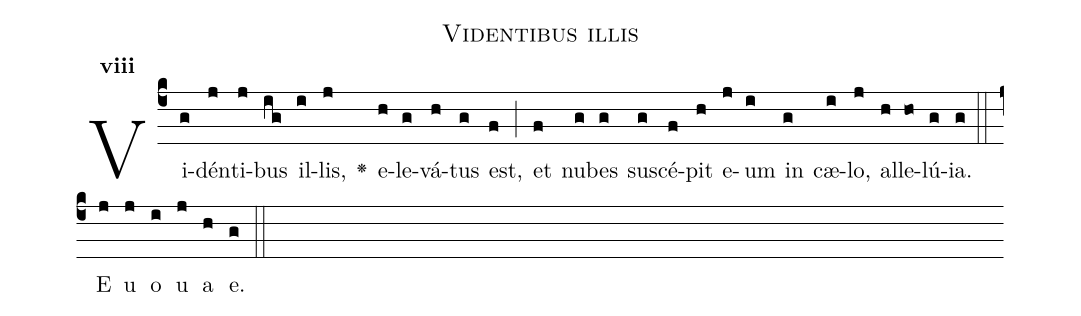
name:Videntibus illis;
office-part:Antiphona;
mode:8;
%%
initial-style: 1;
name: Videntibus illis
book: Antiphonae & Responsoria/Tomus II, p. 237;
occasion: In Ascensione Domini;
office-part: Laudes Ant 3;
user-notes: ;
commentary: ;
annotation: 8g;
centering-scheme: english;
fontsize: 12;
font: OFLSortsMillGoudy;
height: 11;
width: 4.5;
%%
(c4)Vi(g)dén(j)ti(j)bus(ig) il(i)lis,(j) <v>\greheightstar</v>() e(h)le(g)vá(h)tus(g) est,(f) (;) et(f) nu(g)bes(g) sus(g)cé(f)pit(h) e(j)um(i) in(g) cæ(i)lo,(j) al(h)le(ho)lú(g)ia.(g) (::)
E(j) u(j) o(i) u(j) a(h) e.(g) (::)
